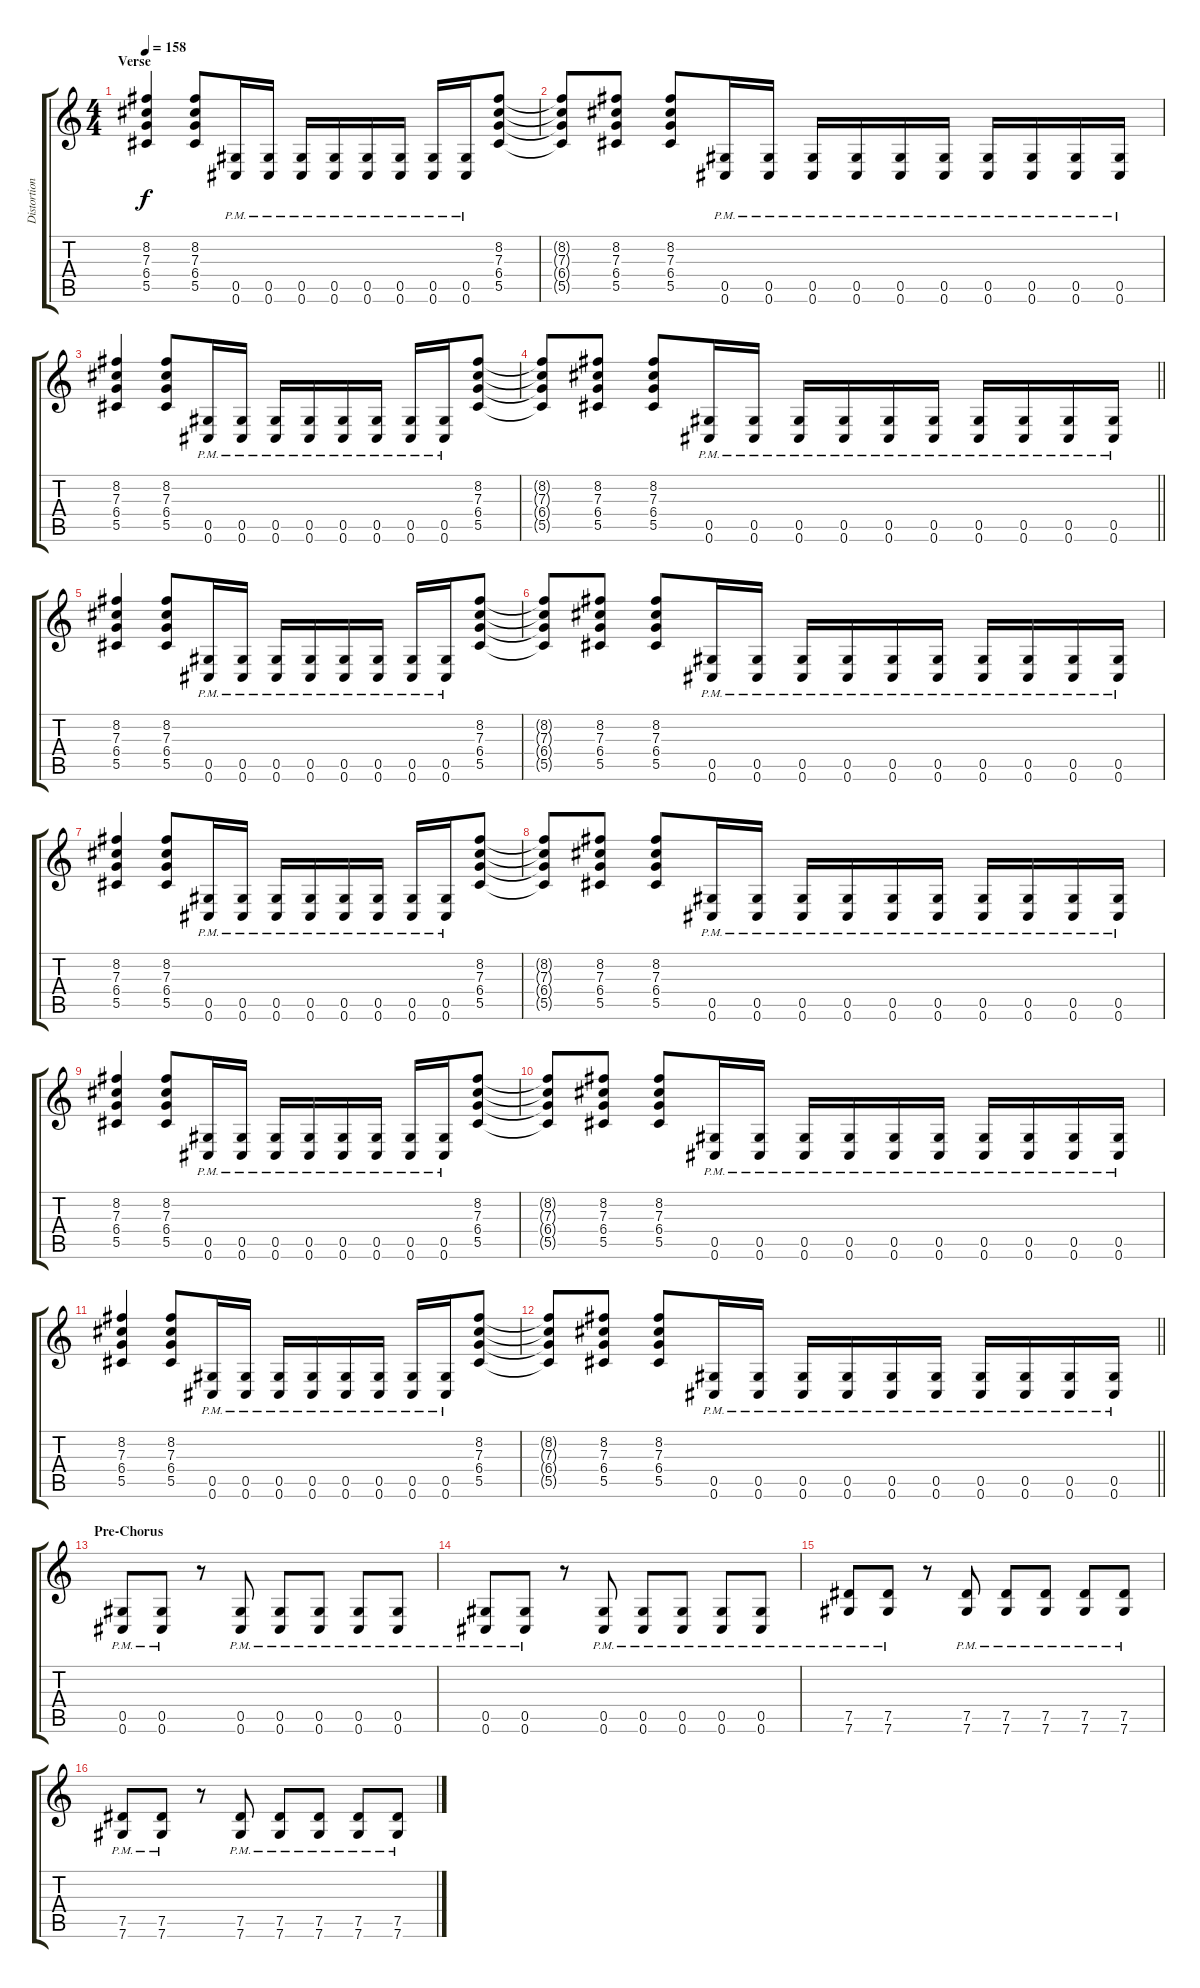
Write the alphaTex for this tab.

\track ("Distortion Guitar" "Distortion") {instrument overdrivenguitar}
\staff {score tabs}
\tuning (Eb4 Bb3 Gb3 Db3 Ab2 Db2) {hide}
\ts (4 4)
\section ("" "Verse")
\tempo 158
\clef g2
\ks c
(8.2 7.3 6.4 5.5).4{dy f} (8.2 7.3 6.4 5.5).8 (0.5{pm} 0.6{pm}).16 (0.5{pm} 0.6{pm}).16 (0.5{pm} 0.6{pm}).16 (0.5{pm} 0.6{pm}).16 (0.5{pm} 0.6{pm}).16 (0.5{pm} 0.6{pm}).16 (0.5{pm} 0.6{pm}).16 (0.5{pm} 0.6{pm}).16 (8.2 7.3 6.4 5.5).8 |
(8.2{t} 7.3{t} 6.4{t} 5.5{t}).8 (8.2 7.3 6.4 5.5).8 (8.2 7.3 6.4 5.5).8 (0.5{pm} 0.6{pm}).16 (0.5{pm} 0.6{pm}).16 (0.5{pm} 0.6{pm}).16 (0.5{pm} 0.6{pm}).16 (0.5{pm} 0.6{pm}).16 (0.5{pm} 0.6{pm}).16 (0.5{pm} 0.6{pm}).16 (0.5{pm} 0.6{pm}).16 (0.5{pm} 0.6{pm}).16 (0.5{pm} 0.6{pm}).16 |
(8.2 7.3 6.4 5.5).4 (8.2 7.3 6.4 5.5).8 (0.5{pm} 0.6{pm}).16 (0.5{pm} 0.6{pm}).16 (0.5{pm} 0.6{pm}).16 (0.5{pm} 0.6{pm}).16 (0.5{pm} 0.6{pm}).16 (0.5{pm} 0.6{pm}).16 (0.5{pm} 0.6{pm}).16 (0.5{pm} 0.6{pm}).16 (8.2 7.3 6.4 5.5).8 |
\barLineRight lightlight
(8.2{t} 7.3{t} 6.4{t} 5.5{t}).8 (8.2 7.3 6.4 5.5).8 (8.2 7.3 6.4 5.5).8 (0.5{pm} 0.6{pm}).16 (0.5{pm} 0.6{pm}).16 (0.5{pm} 0.6{pm}).16 (0.5{pm} 0.6{pm}).16 (0.5{pm} 0.6{pm}).16 (0.5{pm} 0.6{pm}).16 (0.5{pm} 0.6{pm}).16 (0.5{pm} 0.6{pm}).16 (0.5{pm} 0.6{pm}).16 (0.5{pm} 0.6{pm}).16 |
(8.2 7.3 6.4 5.5).4 (8.2 7.3 6.4 5.5).8 (0.5{pm} 0.6{pm}).16 (0.5{pm} 0.6{pm}).16 (0.5{pm} 0.6{pm}).16 (0.5{pm} 0.6{pm}).16 (0.5{pm} 0.6{pm}).16 (0.5{pm} 0.6{pm}).16 (0.5{pm} 0.6{pm}).16 (0.5{pm} 0.6{pm}).16 (8.2 7.3 6.4 5.5).8 |
(8.2{t} 7.3{t} 6.4{t} 5.5{t}).8 (8.2 7.3 6.4 5.5).8 (8.2 7.3 6.4 5.5).8 (0.5{pm} 0.6{pm}).16 (0.5{pm} 0.6{pm}).16 (0.5{pm} 0.6{pm}).16 (0.5{pm} 0.6{pm}).16 (0.5{pm} 0.6{pm}).16 (0.5{pm} 0.6{pm}).16 (0.5{pm} 0.6{pm}).16 (0.5{pm} 0.6{pm}).16 (0.5{pm} 0.6{pm}).16 (0.5{pm} 0.6{pm}).16 |
(8.2 7.3 6.4 5.5).4 (8.2 7.3 6.4 5.5).8 (0.5{pm} 0.6{pm}).16 (0.5{pm} 0.6{pm}).16 (0.5{pm} 0.6{pm}).16 (0.5{pm} 0.6{pm}).16 (0.5{pm} 0.6{pm}).16 (0.5{pm} 0.6{pm}).16 (0.5{pm} 0.6{pm}).16 (0.5{pm} 0.6{pm}).16 (8.2 7.3 6.4 5.5).8 |
(8.2{t} 7.3{t} 6.4{t} 5.5{t}).8 (8.2 7.3 6.4 5.5).8 (8.2 7.3 6.4 5.5).8 (0.5{pm} 0.6{pm}).16 (0.5{pm} 0.6{pm}).16 (0.5{pm} 0.6{pm}).16 (0.5{pm} 0.6{pm}).16 (0.5{pm} 0.6{pm}).16 (0.5{pm} 0.6{pm}).16 (0.5{pm} 0.6{pm}).16 (0.5{pm} 0.6{pm}).16 (0.5{pm} 0.6{pm}).16 (0.5{pm} 0.6{pm}).16 |
(8.2 7.3 6.4 5.5).4 (8.2 7.3 6.4 5.5).8 (0.5{pm} 0.6{pm}).16 (0.5{pm} 0.6{pm}).16 (0.5{pm} 0.6{pm}).16 (0.5{pm} 0.6{pm}).16 (0.5{pm} 0.6{pm}).16 (0.5{pm} 0.6{pm}).16 (0.5{pm} 0.6{pm}).16 (0.5{pm} 0.6{pm}).16 (8.2 7.3 6.4 5.5).8 |
(8.2{t} 7.3{t} 6.4{t} 5.5{t}).8 (8.2 7.3 6.4 5.5).8 (8.2 7.3 6.4 5.5).8 (0.5{pm} 0.6{pm}).16 (0.5{pm} 0.6{pm}).16 (0.5{pm} 0.6{pm}).16 (0.5{pm} 0.6{pm}).16 (0.5{pm} 0.6{pm}).16 (0.5{pm} 0.6{pm}).16 (0.5{pm} 0.6{pm}).16 (0.5{pm} 0.6{pm}).16 (0.5{pm} 0.6{pm}).16 (0.5{pm} 0.6{pm}).16 |
(8.2 7.3 6.4 5.5).4 (8.2 7.3 6.4 5.5).8 (0.5{pm} 0.6{pm}).16 (0.5{pm} 0.6{pm}).16 (0.5{pm} 0.6{pm}).16 (0.5{pm} 0.6{pm}).16 (0.5{pm} 0.6{pm}).16 (0.5{pm} 0.6{pm}).16 (0.5{pm} 0.6{pm}).16 (0.5{pm} 0.6{pm}).16 (8.2 7.3 6.4 5.5).8 |
\barLineRight lightlight
(8.2{t} 7.3{t} 6.4{t} 5.5{t}).8 (8.2 7.3 6.4 5.5).8 (8.2 7.3 6.4 5.5).8 (0.5{pm} 0.6{pm}).16 (0.5{pm} 0.6{pm}).16 (0.5{pm} 0.6{pm}).16 (0.5{pm} 0.6{pm}).16 (0.5{pm} 0.6{pm}).16 (0.5{pm} 0.6{pm}).16 (0.5{pm} 0.6{pm}).16 (0.5{pm} 0.6{pm}).16 (0.5{pm} 0.6{pm}).16 (0.5{pm} 0.6{pm}).16 |
\section ("" "Pre-Chorus")
(0.5{pm} 0.6{pm}).8 (0.5{pm} 0.6{pm}).8 r.8 (0.5{pm} 0.6{pm}).8 (0.5{pm} 0.6{pm}).8 (0.5{pm} 0.6{pm}).8 (0.5{pm} 0.6{pm}).8 (0.5{pm} 0.6{pm}).8 |
(0.5{pm} 0.6{pm}).8 (0.5{pm} 0.6{pm}).8 r.8 (0.5{pm} 0.6{pm}).8 (0.5{pm} 0.6{pm}).8 (0.5{pm} 0.6{pm}).8 (0.5{pm} 0.6{pm}).8 (0.5{pm} 0.6{pm}).8 |
(7.5{pm} 7.6{pm}).8 (7.5{pm} 7.6{pm}).8 r.8 (7.5{pm} 7.6{pm}).8 (7.5{pm} 7.6{pm}).8 (7.5{pm} 7.6{pm}).8 (7.5{pm} 7.6{pm}).8 (7.5{pm} 7.6{pm}).8 |
(7.5{pm} 7.6{pm}).8 (7.5{pm} 7.6{pm}).8 r.8 (7.5{pm} 7.6{pm}).8 (7.5{pm} 7.6{pm}).8 (7.5{pm} 7.6{pm}).8 (7.5{pm} 7.6{pm}).8 (7.5{pm} 7.6{pm}).8
